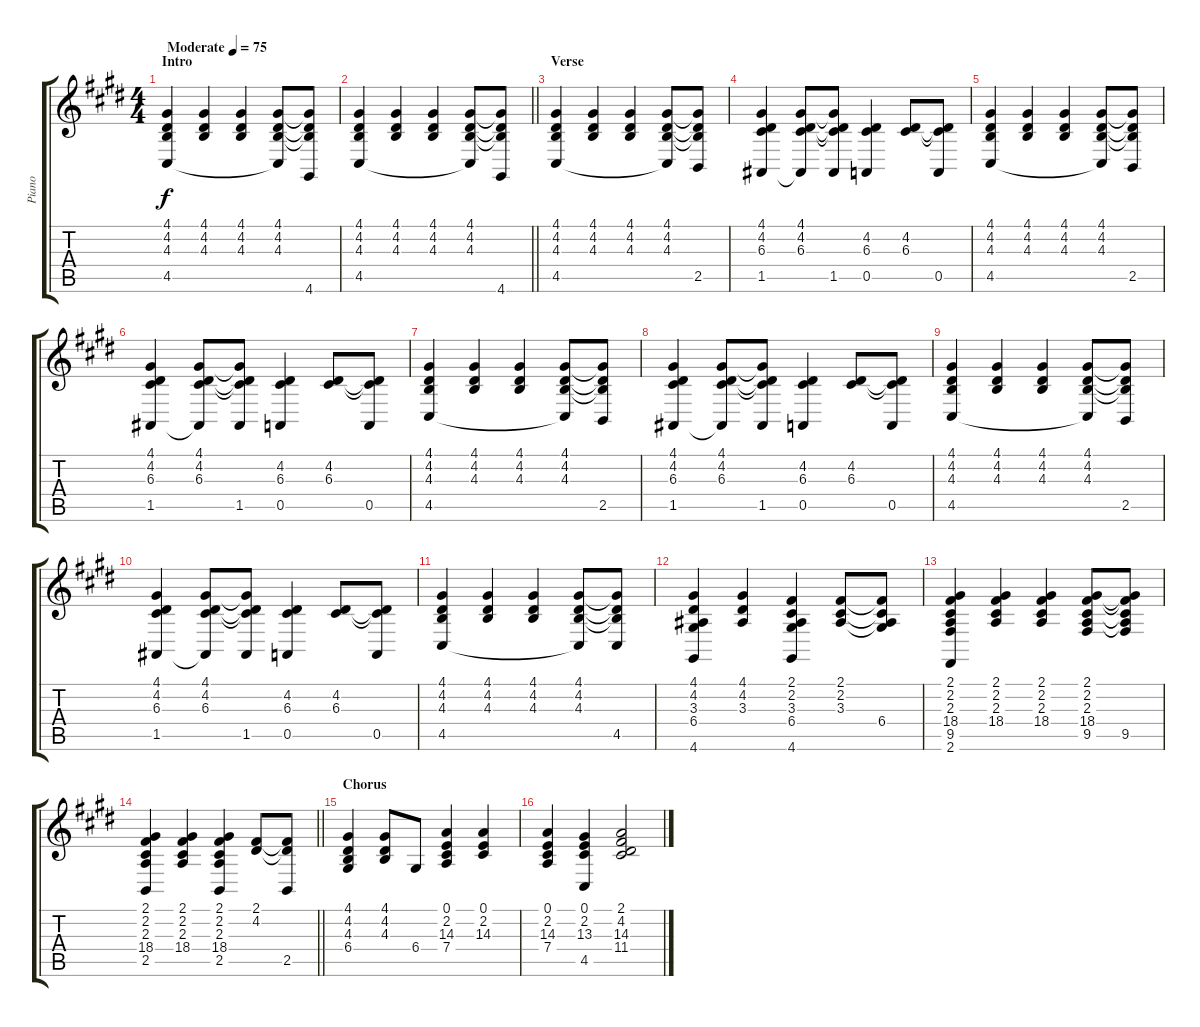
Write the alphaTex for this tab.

\track ("Piano" "Piano") {instrument electricgrandpiano}
\staff {score tabs}
\tuning (E4 B3 G3 D3 A2 E2) {hide}
\ts (4 4)
\section ("" "Intro")
\tempo (75 "Moderate")
\clef g2
\ks e
(4.1 4.2 4.3 4.5).4{dy f instrument electricgrandpiano} (4.1 4.2 4.3).4 (4.1 4.2 4.3).4 (4.1 4.2 4.3 4.5{t}).8 (4.1{t} 4.2{t} 4.3{t} 4.6).8 |
\barLineRight lightlight
(4.1 4.2 4.3 4.5).4 (4.1 4.2 4.3).4 (4.1 4.2 4.3).4 (4.1 4.2 4.3 4.5{t}).8 (4.1{t} 4.2{t} 4.3{t} 4.6).8 |
\section ("" "Verse")
(4.1 4.2 4.3 4.5).4 (4.1 4.2 4.3).4 (4.1 4.2 4.3).4 (4.1 4.2 4.3 4.5{t}).8 (4.1{t} 4.2{t} 4.3{t} 2.5).8 |
(4.1 4.2 6.3 1.5).4 (4.1 4.2 6.3 1.5{t}).8 (4.1{t} 4.2{t} 6.3{t} 1.5).8 (4.2 6.3 0.5).4 (4.2 6.3).8 (4.2{t} 6.3{t} 0.5).8 |
(4.1 4.2 4.3 4.5).4 (4.1 4.2 4.3).4 (4.1 4.2 4.3).4 (4.1 4.2 4.3 4.5{t}).8 (4.1{t} 4.2{t} 4.3{t} 2.5).8 |
(4.1 4.2 6.3 1.5).4 (4.1 4.2 6.3 1.5{t}).8 (4.1{t} 4.2{t} 6.3{t} 1.5).8 (4.2 6.3 0.5).4 (4.2 6.3).8 (4.2{t} 6.3{t} 0.5).8 |
(4.1 4.2 4.3 4.5).4 (4.1 4.2 4.3).4 (4.1 4.2 4.3).4 (4.1 4.2 4.3 4.5{t}).8 (4.1{t} 4.2{t} 4.3{t} 2.5).8 |
(4.1 4.2 6.3 1.5).4 (4.1 4.2 6.3 1.5{t}).8 (4.1{t} 4.2{t} 6.3{t} 1.5).8 (4.2 6.3 0.5).4 (4.2 6.3).8 (4.2{t} 6.3{t} 0.5).8 |
(4.1 4.2 4.3 4.5).4 (4.1 4.2 4.3).4 (4.1 4.2 4.3).4 (4.1 4.2 4.3 4.5{t}).8 (4.1{t} 4.2{t} 4.3{t} 2.5).8 |
(4.1 4.2 6.3 1.5).4 (4.1 4.2 6.3 1.5{t}).8 (4.1{t} 4.2{t} 6.3{t} 1.5).8 (4.2 6.3 0.5).4 (4.2 6.3).8 (4.2{t} 6.3{t} 0.5).8 |
(4.1 4.2 4.3 4.5).4 (4.1 4.2 4.3).4 (4.1 4.2 4.3).4 (4.1 4.2 4.3 4.5{t}).8 (4.1{t} 4.2{t} 4.3{t} 4.5).8 |
(4.1 4.2 3.3 6.4 4.6).4 (4.1 4.2 3.3).4 (2.1 2.2 3.3 6.4 4.6).4 (2.1 2.2 3.3).8 (2.1{t} 2.2{t} 3.3{t} 6.4).8 |
(2.1 2.2 2.3 18.4 9.5 2.6).4 (2.1 2.2 2.3 18.4).4 (2.1 2.2 2.3 18.4).4 (2.1 2.2 2.3 18.4 9.5).8 (2.1{t} 2.2{t} 2.3{t} 18.4{t} 9.5).8 |
\barLineRight lightlight
(2.1 2.2 2.3 18.4 2.5).4 (2.1 2.2 2.3 18.4).4 (2.1 2.2 2.3 18.4 2.5).4 (2.1 4.2).8 (2.1{t} 4.2{t} 2.5).8 |
\section ("" "Chorus")
(4.1 4.2 4.3 6.4).4 (4.1 4.2 4.3).8 6.4.8 (0.1 2.2 14.3 7.4).4 (0.1 2.2 14.3).4 |
(0.1 2.2 14.3 7.4).4 (0.1 2.2 13.3 4.5).4 (2.1 4.2 14.3 11.4).2
